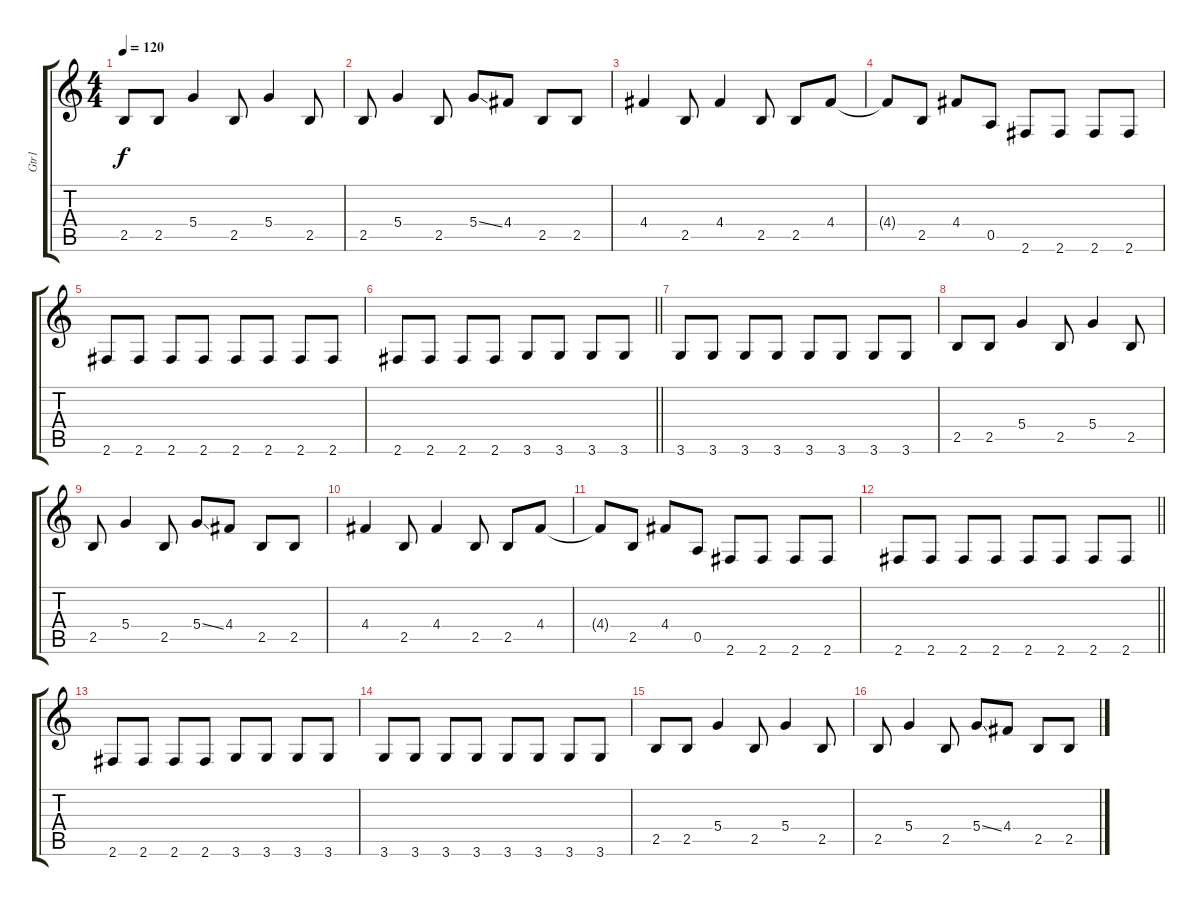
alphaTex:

\track ("Gtr1" "Gtr1") {instrument acousticguitarsteel}
\staff {score tabs}
\tuning (E4 B3 G3 D3 A2 E2) {hide}
\ts (4 4)
\tempo 120
\clef g2
\ks c
2.5.8{dy f} 2.5.8 5.4.4 2.5.8 5.4.4 2.5.8 |
2.5.8 5.4.4 2.5.8 5.4{ss}.8 4.4.8 2.5.8 2.5.8 |
4.4.4 2.5.8 4.4.4 2.5.8 2.5.8 4.4.8 |
4.4{t}.8 2.5.8 4.4.8 0.5.8 2.6.8 2.6.8 2.6.8 2.6.8 |
2.6.8 2.6.8 2.6.8 2.6.8 2.6.8 2.6.8 2.6.8 2.6.8 |
\barLineRight lightlight
2.6.8 2.6.8 2.6.8 2.6.8 3.6.8 3.6.8 3.6.8 3.6.8 |
\section ("" "")
3.6.8 3.6.8 3.6.8 3.6.8 3.6.8 3.6.8 3.6.8 3.6.8 |
2.5.8 2.5.8 5.4.4 2.5.8 5.4.4 2.5.8 |
2.5.8 5.4.4 2.5.8 5.4{ss}.8 4.4.8 2.5.8 2.5.8 |
4.4.4 2.5.8 4.4.4 2.5.8 2.5.8 4.4.8 |
4.4{t}.8 2.5.8 4.4.8 0.5.8 2.6.8 2.6.8 2.6.8 2.6.8 |
\barLineRight lightlight
2.6.8 2.6.8 2.6.8 2.6.8 2.6.8 2.6.8 2.6.8 2.6.8 |
\section ("" "")
2.6.8 2.6.8 2.6.8 2.6.8 3.6.8 3.6.8 3.6.8 3.6.8 |
3.6.8 3.6.8 3.6.8 3.6.8 3.6.8 3.6.8 3.6.8 3.6.8 |
2.5.8 2.5.8 5.4.4 2.5.8 5.4.4 2.5.8 |
2.5.8 5.4.4 2.5.8 5.4{ss}.8 4.4.8 2.5.8 2.5.8
